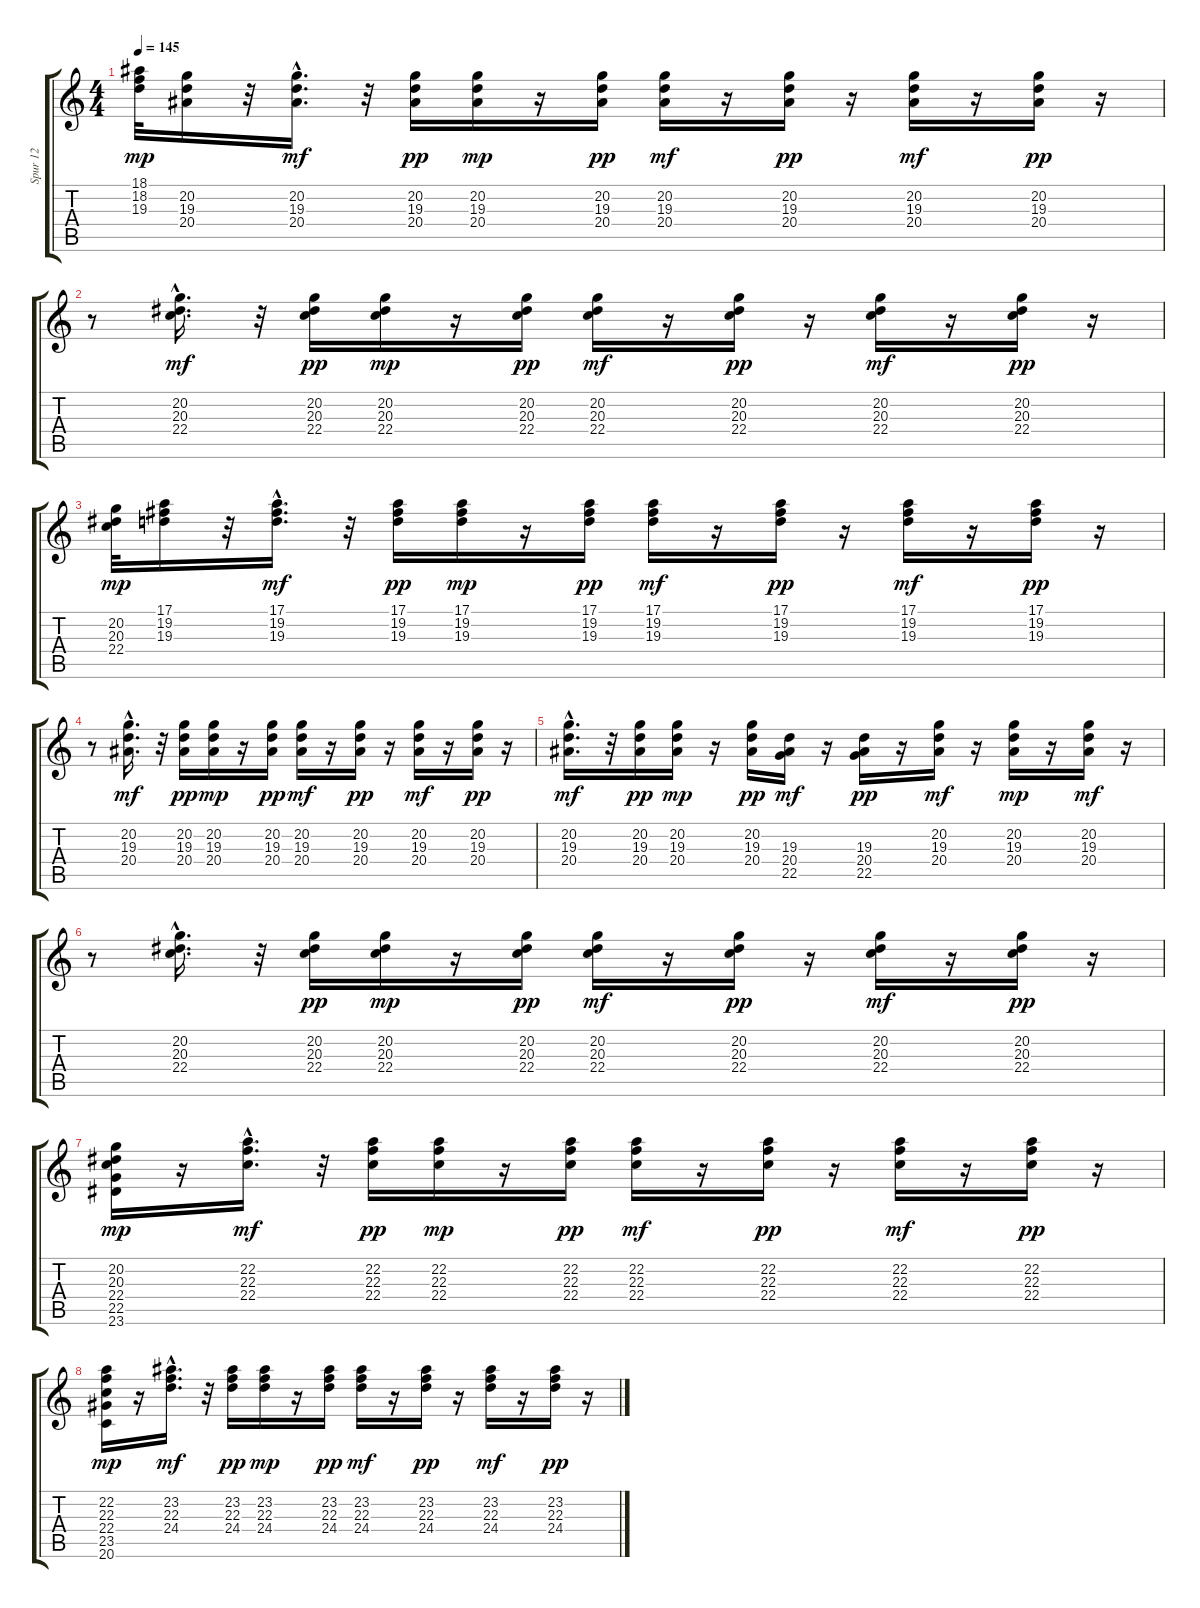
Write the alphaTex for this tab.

\track ("Spur 12" "Spur 12") {instrument percussiveorgan}
\staff {score tabs}
\tuning (E4 B3 G3 D3 A2 E2) {hide}
\ts (4 4)
\tempo 145
\clef g2
\ks c
(18.1 18.2 19.3).32{dy mp balance 12} (20.2 19.3 20.4).16 r.32 (20.2{hac} 19.3{hac} 20.4{hac}).16{d dy mf} r.32 (20.2 19.3 20.4).16{dy pp balance 4} (20.2 19.3 20.4).16{dy mp balance 12} r.16 (20.2 19.3 20.4).16{dy pp balance 4} (20.2 19.3 20.4).16{dy mf balance 12} r.16 (20.2 19.3 20.4).16{dy pp balance 4} r.16 (20.2 19.3 20.4).16{dy mf balance 12} r.16 (20.2 19.3 20.4).16{dy pp balance 4} r.16 |
r.8 (20.2{hac} 20.3{hac} 22.4{hac}).16{d dy mf balance 12} r.32 (20.2 20.3 22.4).16{dy pp balance 4} (20.2 20.3 22.4).16{dy mp balance 12} r.16 (20.2 20.3 22.4).16{dy pp balance 4} (20.2 20.3 22.4).16{dy mf balance 12} r.16 (20.2 20.3 22.4).16{dy pp balance 4} r.16 (20.2 20.3 22.4).16{dy mf balance 12} r.16 (20.2 20.3 22.4).16{dy pp balance 4} r.16 |
(20.2 20.3 22.4).32{dy mp balance 12} (17.1 19.2 19.3).16 r.32 (17.1{hac} 19.2{hac} 19.3{hac}).16{d dy mf} r.32 (17.1 19.2 19.3).16{dy pp balance 4} (17.1 19.2 19.3).16{dy mp balance 12} r.16 (17.1 19.2 19.3).16{dy pp balance 4} (17.1 19.2 19.3).16{dy mf balance 12} r.16 (17.1 19.2 19.3).16{dy pp balance 4} r.16 (17.1 19.2 19.3).16{dy mf balance 12} r.16 (17.1 19.2 19.3).16{dy pp balance 4} r.16 |
r.8 (20.2{hac} 19.3{hac} 20.4{hac}).16{d dy mf balance 12} r.32 (20.2 19.3 20.4).16{dy pp balance 4} (20.2 19.3 20.4).16{dy mp balance 12} r.16 (20.2 19.3 20.4).16{dy pp balance 4} (20.2 19.3 20.4).16{dy mf balance 12} r.16 (20.2 19.3 20.4).16{dy pp balance 4} r.16 (20.2 19.3 20.4).16{dy mf balance 12} r.16 (20.2 19.3 20.4).16{dy pp balance 4} r.16 |
(20.2{hac} 19.3{hac} 20.4{hac}).16{d dy mf balance 12} r.32 (20.2 19.3 20.4).16{dy pp balance 4} (20.2 19.3 20.4).16{dy mp balance 12} r.16 (20.2 19.3 20.4).16{dy pp balance 4} (19.3 20.4 22.5).16{dy mf balance 12} r.16 (19.3 20.4 22.5).16{dy pp balance 4} r.16 (20.2 19.3 20.4).16{dy mf balance 12} r.16 (20.2 19.3 20.4).16{dy mp balance 4} r.16 (20.2 19.3 20.4).16{dy mf balance 12} r.16 |
r.8 (20.2{hac} 20.3{hac} 22.4{hac}).16{d} r.32 (20.2 20.3 22.4).16{dy pp balance 4} (20.2 20.3 22.4).16{dy mp balance 12} r.16 (20.2 20.3 22.4).16{dy pp balance 4} (20.2 20.3 22.4).16{dy mf balance 12} r.16 (20.2 20.3 22.4).16{dy pp balance 4} r.16 (20.2 20.3 22.4).16{dy mf balance 12} r.16 (20.2 20.3 22.4).16{dy pp balance 4} r.16 |
(20.2 20.3 22.4 22.5 23.6).16{dy mp balance 12} r.16 (22.2{hac} 22.3{hac} 22.4{hac}).16{d dy mf} r.32 (22.2 22.3 22.4).16{dy pp balance 4} (22.2 22.3 22.4).16{dy mp balance 12} r.16 (22.2 22.3 22.4).16{dy pp balance 4} (22.2 22.3 22.4).16{dy mf balance 12} r.16 (22.2 22.3 22.4).16{dy pp balance 4} r.16 (22.2 22.3 22.4).16{dy mf balance 12} r.16 (22.2 22.3 22.4).16{dy pp balance 4} r.16 |
(22.2 22.3 22.4 23.5 20.6).16{dy mp balance 12} r.16 (23.2{hac} 22.3{hac} 24.4{hac}).16{d dy mf} r.32 (23.2 22.3 24.4).16{dy pp balance 4} (23.2 22.3 24.4).16{dy mp balance 12} r.16 (23.2 22.3 24.4).16{dy pp balance 4} (23.2 22.3 24.4).16{dy mf balance 12} r.16 (23.2 22.3 24.4).16{dy pp balance 4} r.16 (23.2 22.3 24.4).16{dy mf balance 12} r.16 (23.2 22.3 24.4).16{dy pp balance 4} r.16
